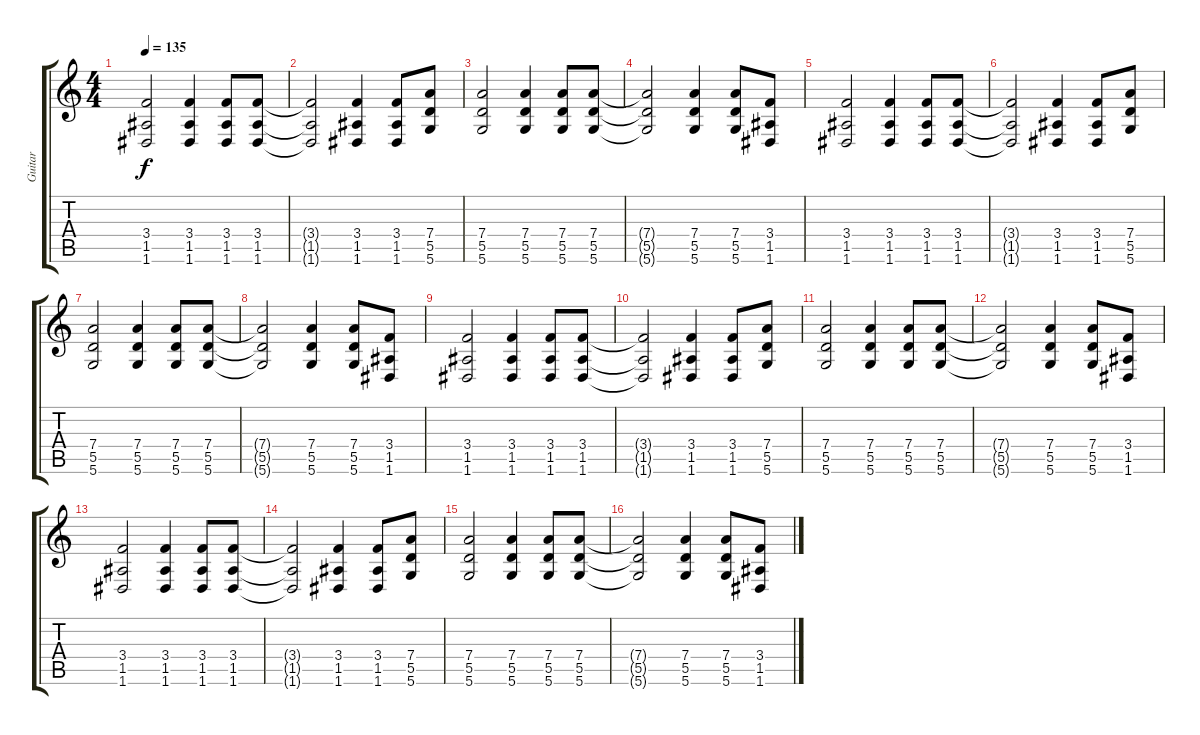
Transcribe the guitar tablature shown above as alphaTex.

\track ("Guitar" "Guitar") {instrument distortionguitar}
\staff {score tabs}
\tuning (E4 B3 G3 D3 A2 D2) {hide}
\ts (4 4)
\tempo 135
\clef g2
\ks c
(3.4 1.5 1.6).2{dy f} (3.4 1.5 1.6).4 (3.4 1.5 1.6).8 (3.4 1.5 1.6).8 |
(3.4{t} 1.5{t} 1.6{t}).2 (3.4 1.5 1.6).4 (3.4 1.5 1.6).8 (7.4 5.5 5.6).8 |
(7.4 5.5 5.6).2 (7.4 5.5 5.6).4 (7.4 5.5 5.6).8 (7.4 5.5 5.6).8 |
(7.4{t} 5.5{t} 5.6{t}).2 (7.4 5.5 5.6).4 (7.4 5.5 5.6).8 (3.4 1.5 1.6).8 |
(3.4 1.5 1.6).2 (3.4 1.5 1.6).4 (3.4 1.5 1.6).8 (3.4 1.5 1.6).8 |
(3.4{t} 1.5{t} 1.6{t}).2 (3.4 1.5 1.6).4 (3.4 1.5 1.6).8 (7.4 5.5 5.6).8 |
(7.4 5.5 5.6).2 (7.4 5.5 5.6).4 (7.4 5.5 5.6).8 (7.4 5.5 5.6).8 |
(7.4{t} 5.5{t} 5.6{t}).2 (7.4 5.5 5.6).4 (7.4 5.5 5.6).8 (3.4 1.5 1.6).8 |
(3.4 1.5 1.6).2 (3.4 1.5 1.6).4 (3.4 1.5 1.6).8 (3.4 1.5 1.6).8 |
(3.4{t} 1.5{t} 1.6{t}).2 (3.4 1.5 1.6).4 (3.4 1.5 1.6).8 (7.4 5.5 5.6).8 |
(7.4 5.5 5.6).2 (7.4 5.5 5.6).4 (7.4 5.5 5.6).8 (7.4 5.5 5.6).8 |
(7.4{t} 5.5{t} 5.6{t}).2 (7.4 5.5 5.6).4 (7.4 5.5 5.6).8 (3.4 1.5 1.6).8 |
(3.4 1.5 1.6).2 (3.4 1.5 1.6).4 (3.4 1.5 1.6).8 (3.4 1.5 1.6).8 |
(3.4{t} 1.5{t} 1.6{t}).2 (3.4 1.5 1.6).4 (3.4 1.5 1.6).8 (7.4 5.5 5.6).8 |
(7.4 5.5 5.6).2 (7.4 5.5 5.6).4 (7.4 5.5 5.6).8 (7.4 5.5 5.6).8 |
(7.4{t} 5.5{t} 5.6{t}).2 (7.4 5.5 5.6).4 (7.4 5.5 5.6).8 (3.4 1.5 1.6).8
